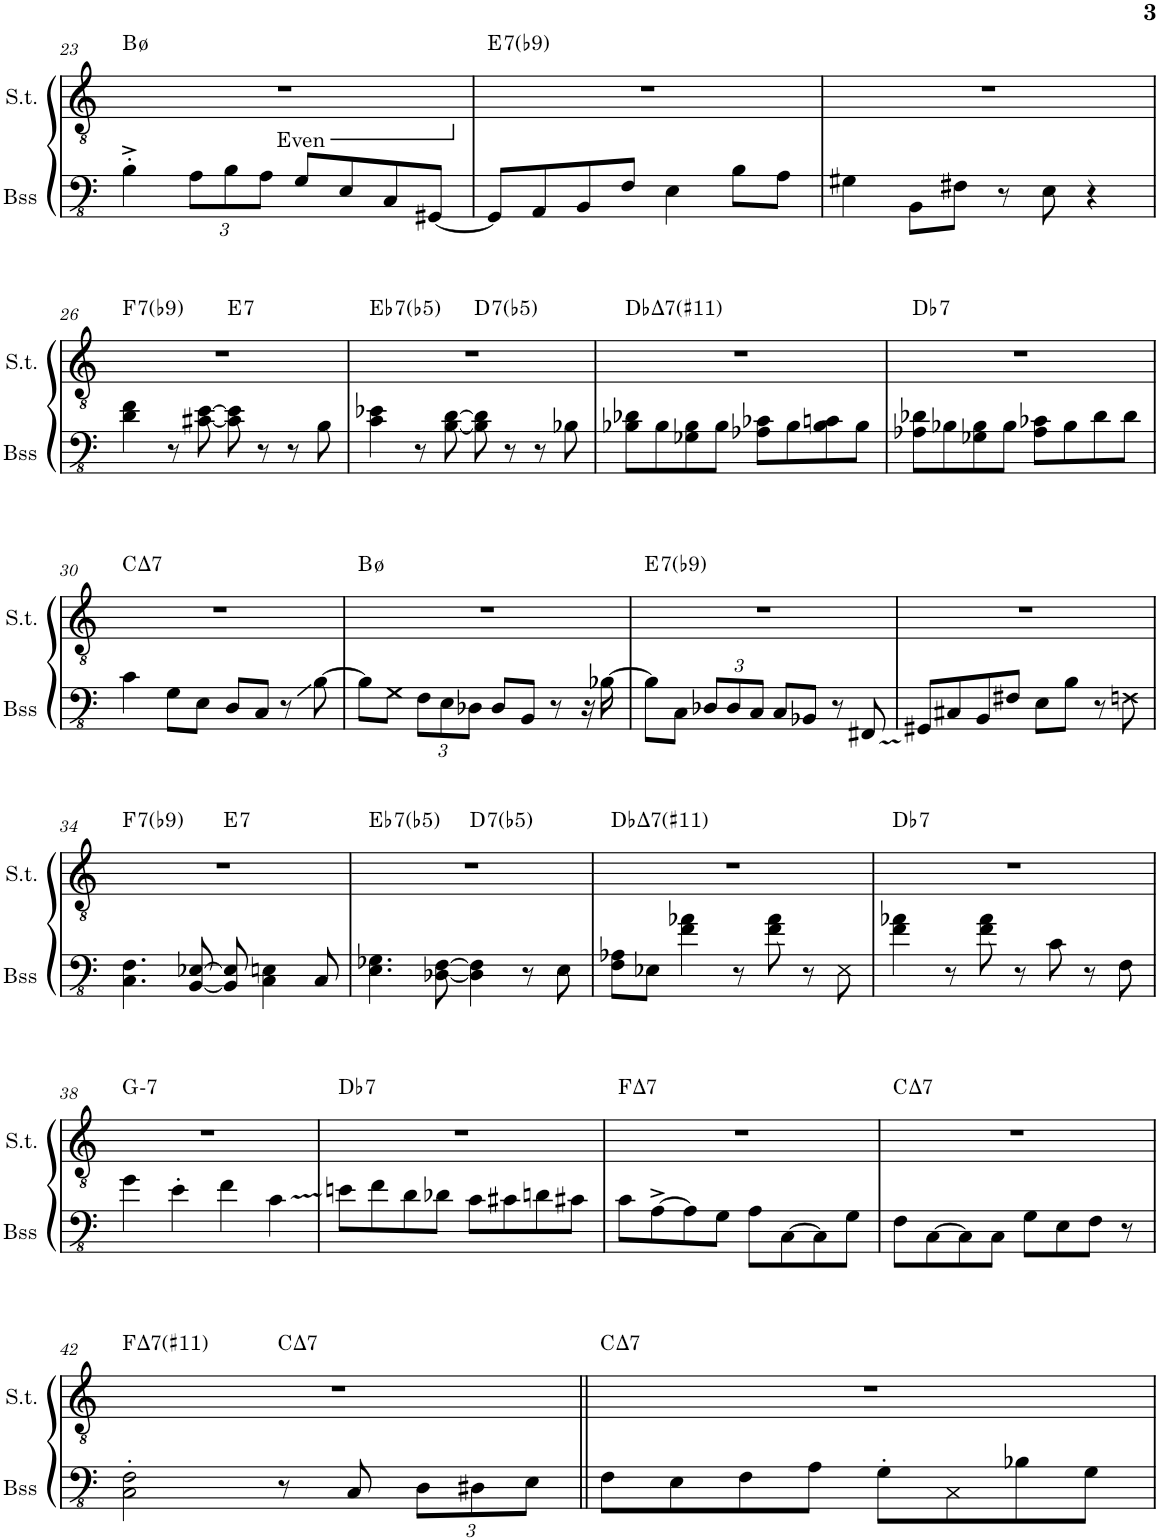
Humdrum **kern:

**kern	**kern	**harte
*part2	*part1	*part1
*staff2	*staff1	*
*I"Bass	*I"Sax ten.	*
*I'Bss	*I'S.t.	*
!!LO:PB:g=z
*clefFv4	*clefGv2	*
*	*Trd8c14	*
*k[]	*k[]	*
*M4/4	*M4/4	*
=23	=23	=23
!	!LO:TX:b:t=Even	!
4BB'^\	1r	B:hdim7
*Xbrackettup	*	*
12AA\L	.	.
12BB\	.	.
12AA\J	.	.
8GG/L	.	.
8EE/	.	.
8CC/	.	.
[8GGG#X/J	.	.
=24	=24	=24
!	!	!LO:H:kt=7
8GGG#/L]	1r	E:7(b9)
8AAA/	.	.
8BBB/	.	.
8FF/J	.	.
4EE\	.	.
8BB\L	.	.
8AA\J	.	.
=25	=25	=25
4GG#X\	1r	.
8BBB\L	.	.
8FF#X\J	.	.
8r	.	.
8EE\	.	.
4r	.	.
!!LO:LB:g=z
=26	=26	=26
!	!	!LO:H:kt=7
*	*^	*
4D\ 4F\	1r	2ryy	F:7(b9)
8r	.	.	.
[8C#X\ [8E\	.	.	.
!	!	!	!LO:H:kt=7
8C#\] 8E\]	.	2ryy	E:7
8r	.	.	.
8r	.	.	.
8BB\	.	.	.
=27	=27	=27	=27
!	!	!	!LO:H:kt=7
4C\ 4E-X\	1r	2ryy	Eb:(3,b5,b7)
8r	.	.	.
[8BB\ [8D\	.	.	.
!	!	!	!LO:H:kt=7
8BB\] 8D\]	.	2ryy	D:(3,b5,b7)
8r	.	.	.
8r	.	.	.
8BB-X\	.	.	.
=28	=28	=28	=28
!	!	!	!LO:H:kt=7
*	*v	*v	*
8BB-X\ 8D-X\L	1r	Db:maj7(#11)
8BB-\	.	.
8GG-X\ 8BB-\	.	.
8BB-\J	.	.
8AA-X\ 8C-X\L	.	.
8BB-\	.	.
8BB-\ 8Cn\	.	.
8BB-\J	.	.
=29	=29	=29
!	!	!LO:H:kt=7
8AA-X\ 8D-X\L	1r	Db:7
8BB-X\	.	.
8GG-X\ 8BB-\	.	.
8BB-\J	.	.
8AA-\ 8C-X\L	.	.
8BB-\	.	.
8D-\	.	.
8D-\J	.	.
!!LO:LB:g=z
=30	=30	=30
!	!	!LO:H:kt=7
4C\	1r	C:maj7
8GG\L	.	.
8EE\J	.	.
8DD/L	.	.
8CC/J	.	.
8r	.	.
[8BB\	.	.
=31	=31	=31
8BB\L]	1r	B:hdim7
8GG\J	.	.
12FF\L	.	.
12EE\	.	.
12DD-X\J	.	.
8DD-/L	.	.
8BBB/J	.	.
8r	.	.
16r	.	.
[16BB-X\	.	.
=32	=32	=32
!	!	!LO:H:kt=7
8BB-\L]	1r	E:7(b9)
8CC\J	.	.
12DD-X/L	.	.
12DD-/	.	.
12CC/J	.	.
8CC/L	.	.
8BBB-X/J	.	.
8r	.	.
8FFF#X/	.	.
=33	=33	=33
8GGG#X/L	1r	.
8CC#X/	.	.
8BBB/	.	.
8FF#X/J	.	.
8EE\L	.	.
8BB\J	.	.
8r	.	.
8FFn\	.	.
!!LO:LB:g=z
=34	=34	=34
!	!	!LO:H:kt=7
*	*^	*
4.CC\ 4.FF\	1r	2ryy	F:7(b9)
[8BBB/ [8EE-X/	.	.	.
!	!	!	!LO:H:kt=7
8BBB/] 8EE-/]	.	2ryy	E:7
4CC\ 4EEn\	.	.	.
8CC/	.	.	.
=35	=35	=35	=35
!	!	!	!LO:H:kt=7
4.EE-X\ 4.GG\	1r	2ryy	Eb:(3,b5,b7)
[8DD-X\ [8FF\	.	.	.
!	!	!	!LO:H:kt=7
4DD-\] 4FF\]	.	2ryy	D:(3,b5,b7)
8r	.	.	.
8EE-\	.	.	.
=36	=36	=36	=36
!	!	!	!LO:H:kt=7
*	*v	*v	*
8FF\ 8AA-X\L	1r	Db:maj7(#11)
8EE-X\J	.	.
4F\ 4A-X\	.	.
8r	.	.
8F\ 8A-\	.	.
8r	.	.
8EE-\	.	.
=37	=37	=37
!	!	!LO:H:kt=7
4F\ 4A-X\	1r	Db:7
8r	.	.
8F\ 8A-\	.	.
8r	.	.
8C\	.	.
8r	.	.
8FF\	.	.
!!LO:LB:g=z
=38	=38	=38
!	!	!LO:H:kt=7
4G\	1r	G:min7
4E'\	.	.
4F\	.	.
4C\	.	.
=39	=39	=39
!	!	!LO:H:kt=7
8En\L	1r	Db:7
8F\	.	.
8D\	.	.
8D-X\J	.	.
8C\L	.	.
8C#X\	.	.
8Dn\	.	.
8C#X\J	.	.
=40	=40	=40
!	!	!LO:H:kt=7
8C\L	1r	F:maj7
[8AA^\	.	.
8AA\]	.	.
8GG\J	.	.
8AA\L	.	.
[8CC\	.	.
8CC\]	.	.
8GG\J	.	.
=41	=41	=41
!	!	!LO:H:kt=7
8FF\L	1r	C:maj7
[8CC\	.	.
8CC\]	.	.
8CC\J	.	.
8GG\L	.	.
8EE\	.	.
8FF\J	.	.
8r	.	.
!!LO:LB:g=z
=42	=42	=42
!	!	!LO:H:kt=7
*	*^	*
2CC\' 2FF\'	1r	2ryy	F:maj7(#11)
!	!	!	!LO:H:kt=7
8r	.	2ryy	C:maj7
8CC/	.	.	.
12DD\L	.	.	.
12DD#X\	.	.	.
12EE\J	.	.	.
=43||	=43||	=43||	=43||
!	!	!	!LO:H:kt=7
*	*v	*v	*
8FF\L	1r	C:maj7
8EE\	.	.
8FF\	.	.
8AA\J	.	.
8GG'\L	.	.
8CC\	.	.
8BB-X\	.	.
8GG\J	.	.
=	=	=
*-	*-	*-
